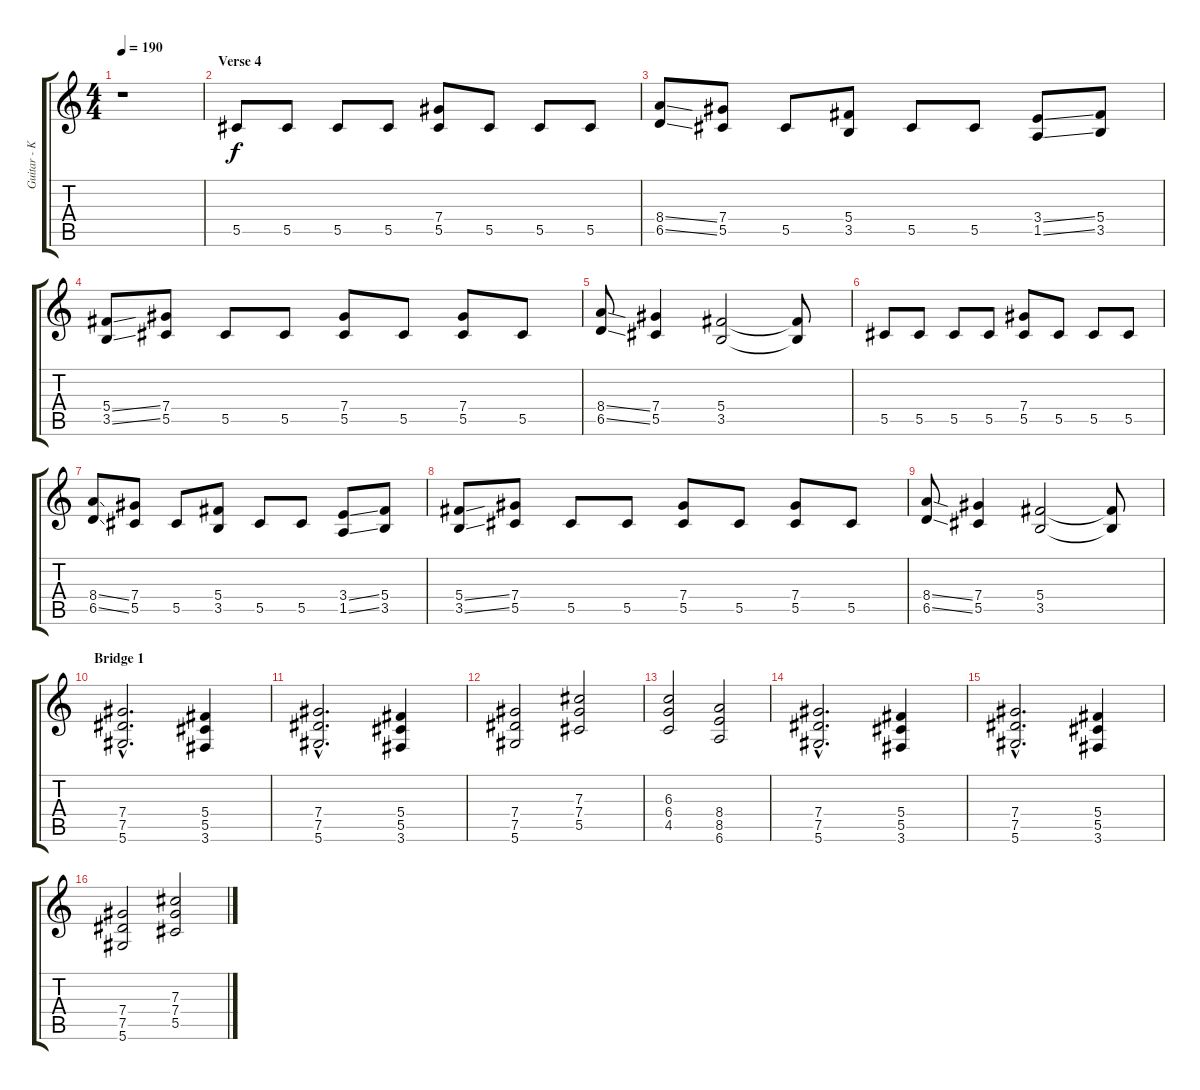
\track ("Guitar - Kai Hansen" "Guitar - K") {instrument distortionguitar}
\staff {score tabs}
\tuning (Eb4 Bb3 Gb3 Db3 Ab2 Eb2) {hide}
\ts (4 4)
\tempo 190
\clef g2
\ks c
r.1{dy f} |
\section ("" "Verse 4")
5.5.8 5.5.8 5.5.8 5.5.8 (7.4 5.5).8 5.5.8 5.5.8 5.5.8 |
(8.4{ss} 6.5{ss}).8 (7.4 5.5).8 5.5.8 (5.4 3.5).8 5.5.8 5.5.8 (3.4{ss} 1.5{ss}).8 (5.4 3.5).8 |
(5.4{ss} 3.5{ss}).8 (7.4 5.5).8 5.5.8 5.5.8 (7.4 5.5).8 5.5.8 (7.4 5.5).8 5.5.8 |
(8.4{ss} 6.5{ss}).8 (7.4 5.5).4 (5.4 3.5).2 (5.4{t} 3.5{t}).8 |
5.5.8 5.5.8 5.5.8 5.5.8 (7.4 5.5).8 5.5.8 5.5.8 5.5.8 |
(8.4{ss} 6.5{ss}).8 (7.4 5.5).8 5.5.8 (5.4 3.5).8 5.5.8 5.5.8 (3.4{ss} 1.5{ss}).8 (5.4 3.5).8 |
(5.4{ss} 3.5{ss}).8 (7.4 5.5).8 5.5.8 5.5.8 (7.4 5.5).8 5.5.8 (7.4 5.5).8 5.5.8 |
(8.4{ss} 6.5{ss}).8 (7.4 5.5).4 (5.4 3.5).2 (5.4{t} 3.5{t}).8 |
\section ("" "Bridge 1")
(7.4{hac} 7.5{hac} 5.6{hac}).2{d} (5.4 5.5 3.6).4 |
(7.4{hac} 7.5{hac} 5.6{hac}).2{d} (5.4 5.5 3.6).4 |
(7.4 7.5 5.6).2 (7.3 7.4 5.5).2 |
(6.3 6.4 4.5).2 (8.4 8.5 6.6).2 |
(7.4{hac} 7.5{hac} 5.6{hac}).2{d} (5.4 5.5 3.6).4 |
(7.4{hac} 7.5{hac} 5.6{hac}).2{d} (5.4 5.5 3.6).4 |
(7.4 7.5 5.6).2 (7.3 7.4 5.5).2
